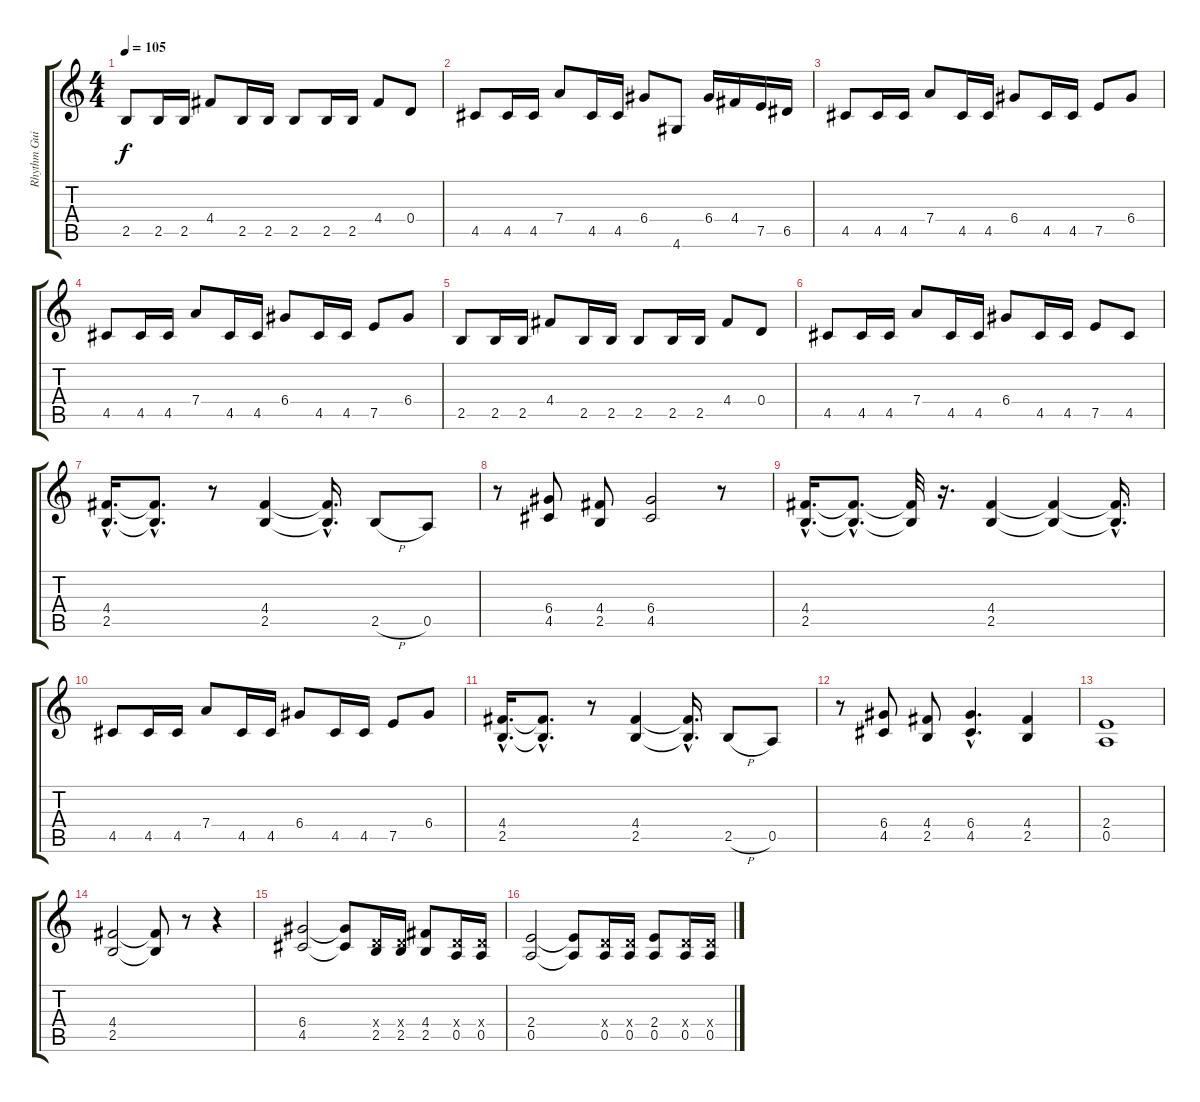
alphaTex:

\track ("Rhythm Guitar" "Rhythm Gui") {instrument distortionguitar}
\staff {score tabs}
\tuning (E4 B3 G3 D3 A2 E2) {hide}
\ts (4 4)
\tempo 105
\clef g2
\ks c
2.5.8{dy f} 2.5.16 2.5.16 4.4.8 2.5.16 2.5.16 2.5.8 2.5.16 2.5.16 4.4.8 0.4.8 |
4.5.8 4.5.16 4.5.16 7.4.8 4.5.16 4.5.16 6.4.8 4.6.8 6.4.16 4.4.16 7.5.16 6.5.16 |
4.5.8 4.5.16 4.5.16 7.4.8 4.5.16 4.5.16 6.4.8 4.5.16 4.5.16 7.5.8 6.4.8 |
4.5.8 4.5.16 4.5.16 7.4.8 4.5.16 4.5.16 6.4.8 4.5.16 4.5.16 7.5.8 6.4.8 |
2.5.8 2.5.16 2.5.16 4.4.8 2.5.16 2.5.16 2.5.8 2.5.16 2.5.16 4.4.8 0.4.8 |
4.5.8 4.5.16 4.5.16 7.4.8 4.5.16 4.5.16 6.4.8 4.5.16 4.5.16 7.5.8 4.5.8 |
(4.4{hac} 2.5{hac}).16{d} (4.4{hac t} 2.5{hac t}).8{d} r.8 (4.4 2.5).4 (4.4{hac t} 2.5{hac t}).16{d} 2.5{h}.8 0.5.8 |
r.8 (6.4 4.5).8 (4.4 2.5).8 (6.4 4.5).2 r.8 |
(4.4{hac} 2.5{hac}).16{d} (4.4{hac t} 2.5{hac t}).8{d} (4.4{t} 2.5{t}).32 r.16{d} (4.4 2.5).4 (4.4{t} 2.5{t}).4 (4.4{hac t} 2.5{hac t}).16{d} |
4.5.8 4.5.16 4.5.16 7.4.8 4.5.16 4.5.16 6.4.8 4.5.16 4.5.16 7.5.8 6.4.8 |
(4.4{hac} 2.5{hac}).16{d} (4.4{hac t} 2.5{hac t}).8{d} r.8 (4.4 2.5).4 (4.4{hac t} 2.5{hac t}).16{d} 2.5{h}.8 0.5.8 |
r.8 (6.4 4.5).8 (4.4 2.5).8 (6.4{hac} 4.5{hac}).4{d} (4.4 2.5).4 |
(2.4 0.5).1 |
(4.4 2.5).2 (4.4{t} 2.5{t}).8 r.8 r.4 |
(6.4 4.5).2 (6.4{t} 4.5{t}).8 (0.4{x} 2.5).16 (0.4{x} 2.5).16 (4.4 2.5).8 (0.4{x} 0.5).16 (0.4{x} 0.5).16 |
(2.4 0.5).2 (2.4{t} 0.5{t}).8 (0.4{x} 0.5).16 (0.4{x} 0.5).16 (2.4 0.5).8 (0.4{x} 0.5).16 (0.4{x} 0.5).16
